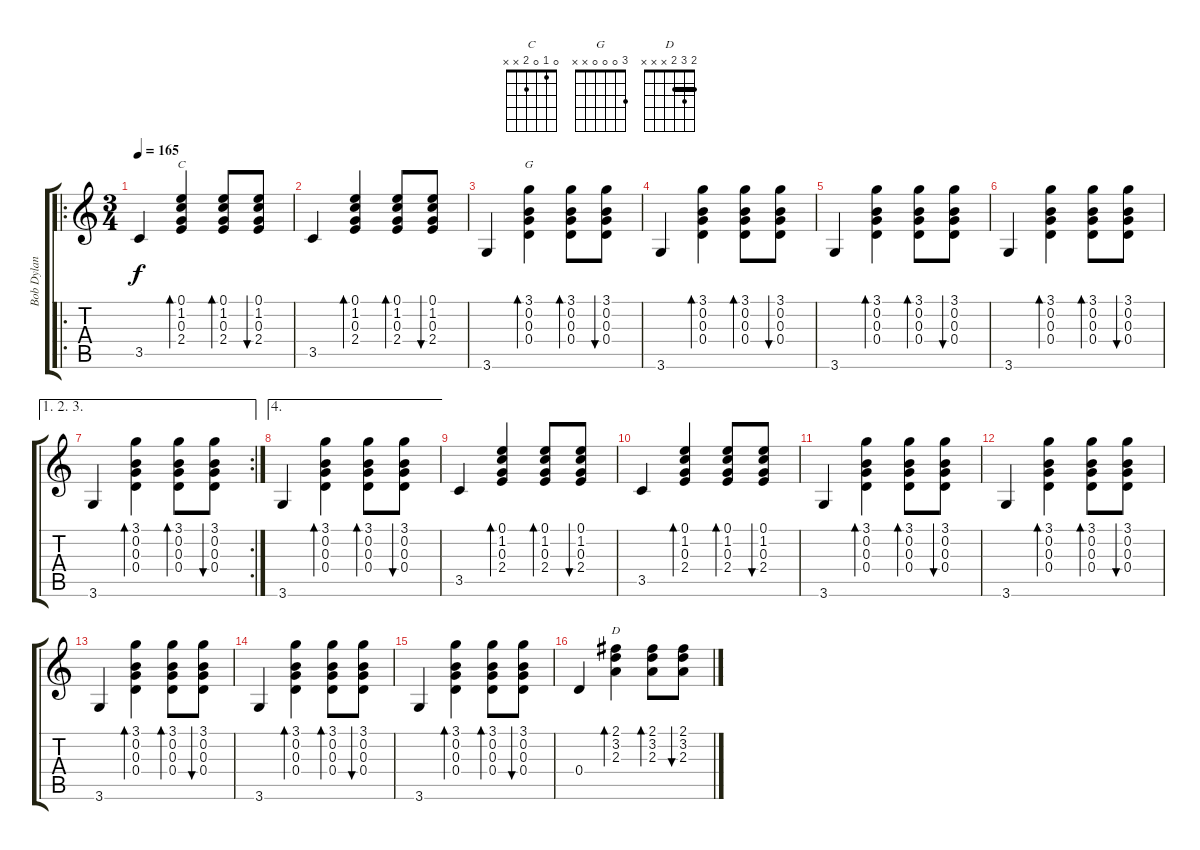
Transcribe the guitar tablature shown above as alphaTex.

\track ("Bob Dylan Guitar" "Bob Dylan ") {instrument acousticguitarnylon}
\staff {score tabs}
\tuning (E4 B3 G3 D3 A2 E2) {hide}
\chord ("C" 0 1 0 2 x x)
\chord ("G" 3 0 0 0 x x)
\chord ("D" 2 3 2 x x x) {barre 2}
\ro
\ts (3 4)
\tempo 165
\clef g2
\ks c
3.5.4{dy f} (0.1 1.2 0.3 2.4).4{bd 60 ch "C"} (0.1 1.2 0.3 2.4).8{bd 60} (0.1 1.2 0.3 2.4).8{bu 60} |
3.5.4 (0.1 1.2 0.3 2.4).4{bd 60} (0.1 1.2 0.3 2.4).8{bd 60} (0.1 1.2 0.3 2.4).8{bu 60} |
3.6.4 (3.1 0.2 0.3 0.4).4{bd 60 ch "G"} (3.1 0.2 0.3 0.4).8{bd 60} (3.1 0.2 0.3 0.4).8{bu 60} |
3.6.4 (3.1 0.2 0.3 0.4).4{bd 60} (3.1 0.2 0.3 0.4).8{bd 60} (3.1 0.2 0.3 0.4).8{bu 60} |
3.6.4 (3.1 0.2 0.3 0.4).4{bd 60} (3.1 0.2 0.3 0.4).8{bd 60} (3.1 0.2 0.3 0.4).8{bu 60} |
3.6.4 (3.1 0.2 0.3 0.4).4{bd 60} (3.1 0.2 0.3 0.4).8{bd 60} (3.1 0.2 0.3 0.4).8{bu 60} |
\ae (1 2 3)
\rc 2
3.6.4 (3.1 0.2 0.3 0.4).4{bd 60} (3.1 0.2 0.3 0.4).8{bd 60} (3.1 0.2 0.3 0.4).8{bu 60} |
\ae 4
3.6.4 (3.1 0.2 0.3 0.4).4{bd 60} (3.1 0.2 0.3 0.4).8{bd 60} (3.1 0.2 0.3 0.4).8{bu 60} |
3.5.4 (0.1 1.2 0.3 2.4).4{bd 60} (0.1 1.2 0.3 2.4).8{bd 60} (0.1 1.2 0.3 2.4).8{bu 60} |
3.5.4 (0.1 1.2 0.3 2.4).4{bd 60} (0.1 1.2 0.3 2.4).8{bd 60} (0.1 1.2 0.3 2.4).8{bu 60} |
3.6.4 (3.1 0.2 0.3 0.4).4{bd 60} (3.1 0.2 0.3 0.4).8{bd 60} (3.1 0.2 0.3 0.4).8{bu 60} |
3.6.4 (3.1 0.2 0.3 0.4).4{bd 60} (3.1 0.2 0.3 0.4).8{bd 60} (3.1 0.2 0.3 0.4).8{bu 60} |
3.6.4 (3.1 0.2 0.3 0.4).4{bd 60} (3.1 0.2 0.3 0.4).8{bd 60} (3.1 0.2 0.3 0.4).8{bu 60} |
3.6.4 (3.1 0.2 0.3 0.4).4{bd 60} (3.1 0.2 0.3 0.4).8{bd 60} (3.1 0.2 0.3 0.4).8{bu 60} |
3.6.4 (3.1 0.2 0.3 0.4).4{bd 60} (3.1 0.2 0.3 0.4).8{bd 60} (3.1 0.2 0.3 0.4).8{bu 60} |
0.4.4 (2.1 3.2 2.3).4{bd 60 ch "D"} (2.1 3.2 2.3).8{bd 60} (2.1 3.2 2.3).8{bu 60}
